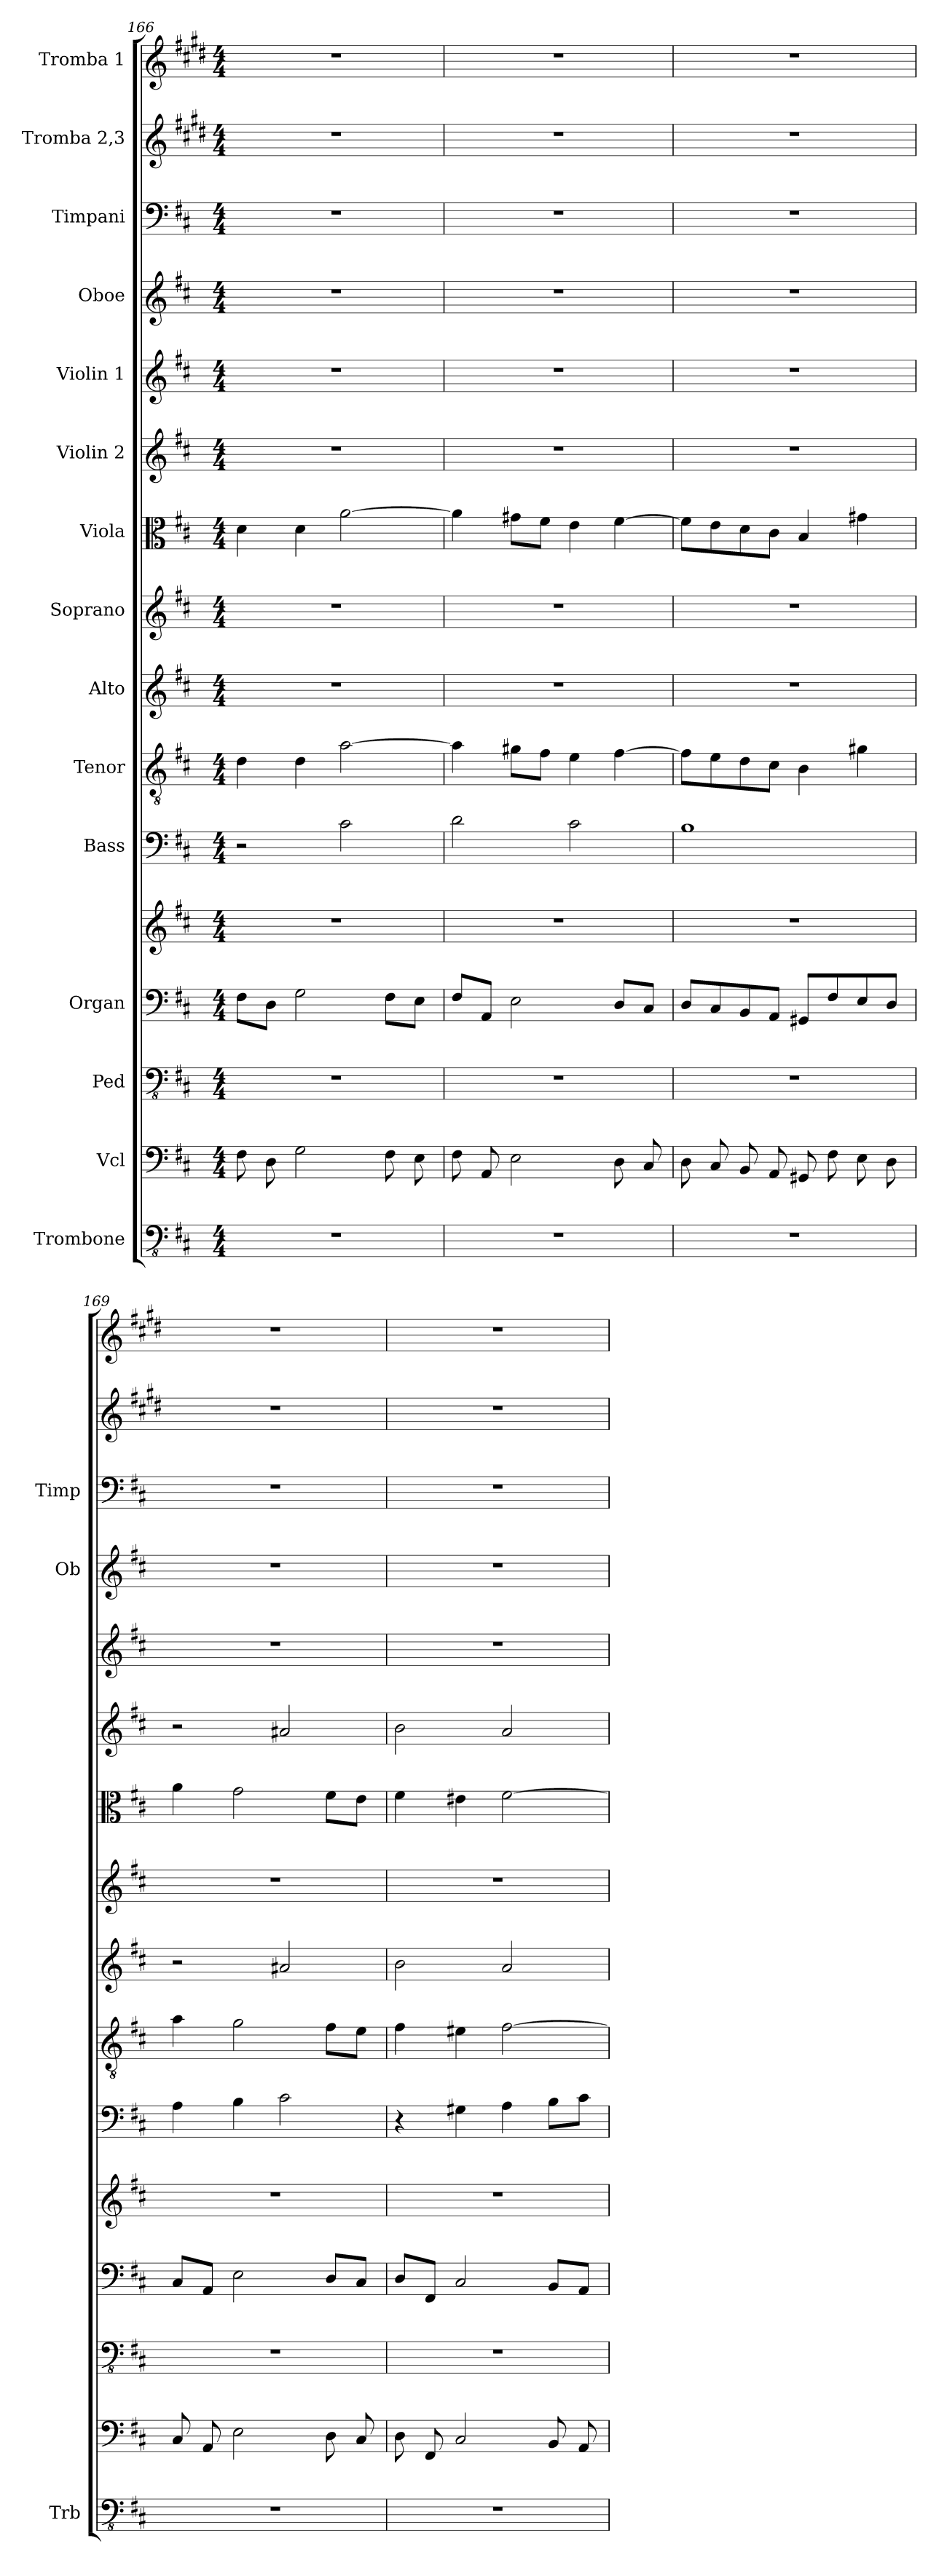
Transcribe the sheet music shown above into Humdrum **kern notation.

**kern	**kern	**kern	**kern	**kern	**kern	**kern	**kern	**kern	**kern	**kern	**kern	**kern	**kern	**kern	**kern
*part15	*part14	*part13	*part12	*part12	*part11	*part10	*part9	*part8	*part7	*part6	*part5	*part4	*part3	*part2	*part1
*staff16	*staff15	*staff14	*staff13	*staff12	*staff11	*staff10	*staff9	*staff8	*staff7	*staff6	*staff5	*staff4	*staff3	*staff2	*staff1
*I"Trombone	*I"Vcl	*I"Ped	*I"Organ	*	*I"Bass	*I"Tenor	*I"Alto	*I"Soprano	*I"Viola	*I"Violin 2	*I"Violin 1	*I"Oboe	*I"Timpani	*I"Tromba 2,3	*I"Tromba 1
*I'Trb	*	*	*	*	*	*	*	*	*	*	*	*I'Ob	*I'Timp	*	*
*clefFv4	*clefF4	*clefFv4	*clefF4	*clefG2	*clefF4	*clefGv2	*clefG2	*clefG2	*clefC3	*clefG2	*clefG2	*clefG2	*clefF4	*clefG2	*clefG2
*	*	*	*	*	*	*	*	*	*	*	*	*	*	*ITrd1c2	*ITrd1c2
*k[f#c#]	*k[f#c#]	*k[f#c#]	*k[f#c#]	*k[f#c#]	*k[f#c#]	*k[f#c#]	*k[f#c#]	*k[f#c#]	*k[f#c#]	*k[f#c#]	*k[f#c#]	*k[f#c#]	*k[f#c#]	*k[f#c#]	*k[f#c#]
*M4/4	*M4/4	*M4/4	*M4/4	*M4/4	*M4/4	*M4/4	*M4/4	*M4/4	*M4/4	*M4/4	*M4/4	*M4/4	*M4/4	*M4/4	*M4/4
=166	=166	=166	=166	=166	=166	=166	=166	=166	=166	=166	=166	=166	=166	=166	=166
1r	8F#\	1r	8F#\L	1r	2r	4d\	1r	1r	4d\	1r	1r	1r	1r	1r	1r
.	8D\	.	8D\J	.	.	.	.	.	.	.	.	.	.	.	.
.	2G\	.	2G\	.	.	4d\	.	.	4d\	.	.	.	.	.	.
.	.	.	.	.	2c#\	[2a\	.	.	[2a\	.	.	.	.	.	.
.	8F#\	.	8F#\L	.	.	.	.	.	.	.	.	.	.	.	.
.	8E\	.	8E\J	.	.	.	.	.	.	.	.	.	.	.	.
!!LO:PB:g=z
=167	=167	=167	=167	=167	=167	=167	=167	=167	=167	=167	=167	=167	=167	=167	=167
1r	8F#\	1r	8F#/L	1r	2d\	4a\]	1r	1r	4a\]	1r	1r	1r	1r	1r	1r
.	8AA/	.	8AA/J	.	.	.	.	.	.	.	.	.	.	.	.
.	2E\	.	2E\	.	.	8g#X\L	.	.	8g#X\L	.	.	.	.	.	.
.	.	.	.	.	.	8f#\J	.	.	8f#\J	.	.	.	.	.	.
.	.	.	.	.	2c#\	4e\	.	.	4e\	.	.	.	.	.	.
.	8D\	.	8D/L	.	.	[4f#\	.	.	[4f#\	.	.	.	.	.	.
.	8C#/	.	8C#/J	.	.	.	.	.	.	.	.	.	.	.	.
=168	=168	=168	=168	=168	=168	=168	=168	=168	=168	=168	=168	=168	=168	=168	=168
1r	8D\	1r	8D/L	1r	1B	8f#\L]	1r	1r	8f#\L]	1r	1r	1r	1r	1r	1r
.	8C#/	.	8C#/	.	.	8e\	.	.	8e\	.	.	.	.	.	.
.	8BB/	.	8BB/	.	.	8d\	.	.	8d\	.	.	.	.	.	.
.	8AA/	.	8AA/J	.	.	8c#\J	.	.	8c#\J	.	.	.	.	.	.
.	8GG#X/	.	8GG#X/L	.	.	4B\	.	.	4B/	.	.	.	.	.	.
.	8F#\	.	8F#/	.	.	.	.	.	.	.	.	.	.	.	.
.	8E\	.	8E/	.	.	4g#X\	.	.	4g#X\	.	.	.	.	.	.
.	8D\	.	8D/J	.	.	.	.	.	.	.	.	.	.	.	.
=169	=169	=169	=169	=169	=169	=169	=169	=169	=169	=169	=169	=169	=169	=169	=169
1r	8C#/	1r	8C#/L	1r	4A\	4a\	2r	1r	4a\	2r	1r	1r	1r	1r	1r
.	8AA/	.	8AA/J	.	.	.	.	.	.	.	.	.	.	.	.
.	2E\	.	2E\	.	4B\	2g\	.	.	2g\	.	.	.	.	.	.
.	.	.	.	.	2c#\	.	2a#X/	.	.	2a#X/	.	.	.	.	.
.	8D\	.	8D/L	.	.	8f#\L	.	.	8f#\L	.	.	.	.	.	.
.	8C#/	.	8C#/J	.	.	8e\J	.	.	8e\J	.	.	.	.	.	.
=170	=170	=170	=170	=170	=170	=170	=170	=170	=170	=170	=170	=170	=170	=170	=170
1r	8D\	1r	8D/L	1r	4r	4f#\	2b\	1r	4f#\	2b\	1r	1r	1r	1r	1r
.	8FF#/	.	8FF#/J	.	.	.	.	.	.	.	.	.	.	.	.
.	2C#/	.	2C#/	.	4G#X\	4e#X\	.	.	4e#X\	.	.	.	.	.	.
.	.	.	.	.	4A\	[2f#\	2a/	.	[2f#\	2a/	.	.	.	.	.
.	8BB/	.	8BB/L	.	8B\L	.	.	.	.	.	.	.	.	.	.
.	8AA/	.	8AA/J	.	8c#\J	.	.	.	.	.	.	.	.	.	.
=	=	=	=	=	=	=	=	=	=	=	=	=	=	=	=
*-	*-	*-	*-	*-	*-	*-	*-	*-	*-	*-	*-	*-	*-	*-	*-
